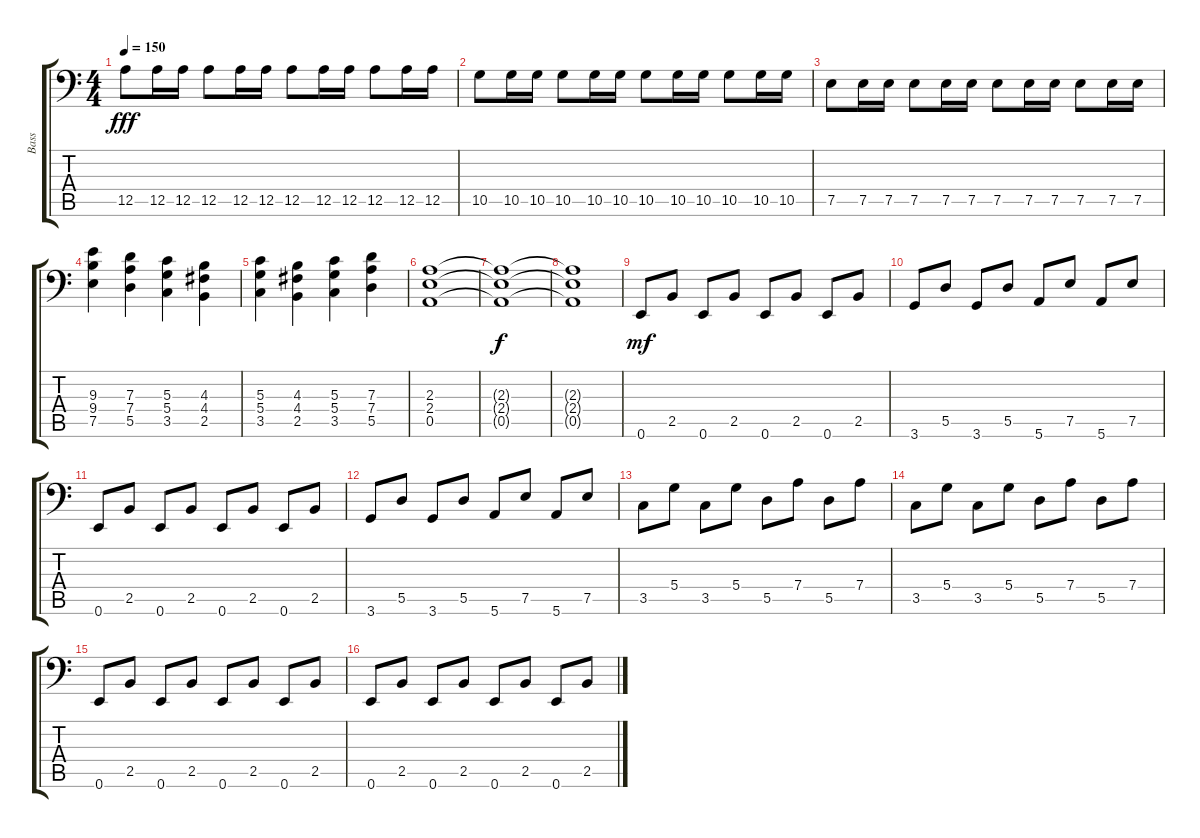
\track ("Bass" "Bass") {instrument electricbassfinger}
\staff {score tabs}
\tuning (E3 B2 G2 D2 A1 E1) {hide}
\ts (4 4)
\tempo 150
\clef f4
\ks c
12.5.8{dy fff} 12.5.16 12.5.16 12.5.8 12.5.16 12.5.16 12.5.8 12.5.16 12.5.16 12.5.8 12.5.16 12.5.16 |
10.5.8 10.5.16 10.5.16 10.5.8 10.5.16 10.5.16 10.5.8 10.5.16 10.5.16 10.5.8 10.5.16 10.5.16 |
7.5.8 7.5.16 7.5.16 7.5.8 7.5.16 7.5.16 7.5.8 7.5.16 7.5.16 7.5.8 7.5.16 7.5.16 |
(9.3 9.4 7.5).4 (7.3 7.4 5.5).4 (5.3 5.4 3.5).4 (4.3 4.4 2.5).4 |
(5.3 5.4 3.5).4 (4.3 4.4 2.5).4 (5.3 5.4 3.5).4 (7.3 7.4 5.5).4 |
(2.3 2.4 0.5).1 |
(2.3{t} 2.4{t} 0.5{t}).1{dy f} |
(2.3{t} 2.4{t} 0.5{t}).1 |
0.6.8{dy mf} 2.5.8 0.6.8 2.5.8 0.6.8 2.5.8 0.6.8 2.5.8 |
3.6.8 5.5.8 3.6.8 5.5.8 5.6.8 7.5.8 5.6.8 7.5.8 |
0.6.8 2.5.8 0.6.8 2.5.8 0.6.8 2.5.8 0.6.8 2.5.8 |
3.6.8 5.5.8 3.6.8 5.5.8 5.6.8 7.5.8 5.6.8 7.5.8 |
3.5.8 5.4.8 3.5.8 5.4.8 5.5.8 7.4.8 5.5.8 7.4.8 |
3.5.8 5.4.8 3.5.8 5.4.8 5.5.8 7.4.8 5.5.8 7.4.8 |
0.6.8 2.5.8 0.6.8 2.5.8 0.6.8 2.5.8 0.6.8 2.5.8 |
0.6.8 2.5.8 0.6.8 2.5.8 0.6.8 2.5.8 0.6.8 2.5.8
